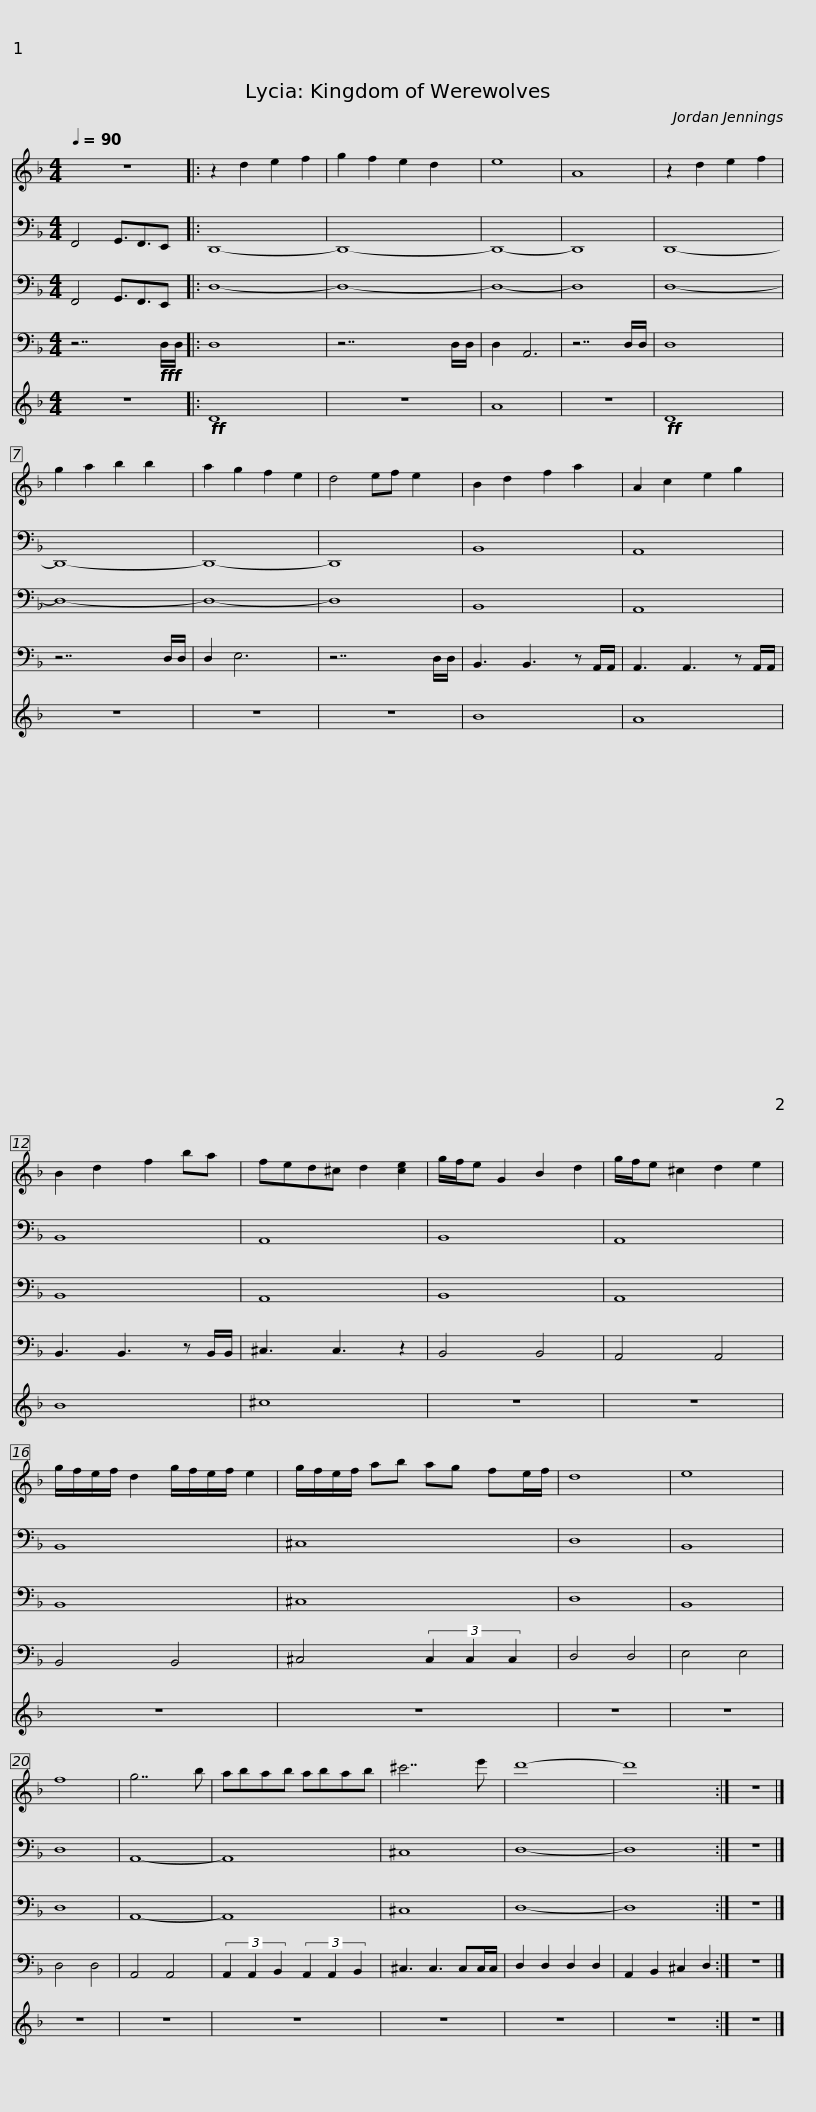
X:1
%%score 1 2 3 4 5
L:1/8
Q:1/4=90
M:4/4
I:linebreak $
K:F
V:1 treble
V:2 bass
V:3 bass transpose=-12
V:4 bass
V:5 treble
V:1
 z8 |: z2 d2 e2 f2 | g2 f2 e2 d2 | e8 | A8 | %5
 z2 d2 e2 f2 | g2 a2 b2 b2 |$ a2 g2 f2 e2 | d4 ef e2 | B2 d2 f2 a2 | %10
 A2 c2 e2 g2 | B2 d2 f2 ba | fed^c d2 [ce]2 |$ g/f/e G2 B2 d2 | g/f/e ^c2 d2 e2 | %15
 g/f/e/f/ d2 g/f/e/f/ e2 | g/f/e/f/ ab ag fe/f/ | d8 | e8 |$ f8 | %20
 g7 b | abab abab | ^c'7 e' | d'8- | d'8 :| %25
 z8 |] %26
V:2
 F,,4 G,,3/2F,,3/2E,, |: D,,8- | D,,8- | D,,8- | D,,8 | %5
 D,,8- | D,,8- |$ D,,8- | D,,8 | B,,8 | %10
 A,,8 | B,,8 | A,,8 |$ B,,8 | A,,8 | %15
 B,,8 | ^C,8 | D,8 | B,,8 |$ D,8 | %20
 A,,8- | A,,8 | ^C,8 | D,8- | D,8 :| %25
 z8 |] %26
V:3
 F,,4 G,,3/2F,,3/2E,, |: D,8- | D,8- | D,8- | D,8 | %5
 D,8- | D,8- |$ D,8- | D,8 | B,,8 | %10
 A,,8 | B,,8 | A,,8 |$ B,,8 | A,,8 | %15
 B,,8 | ^C,8 | D,8 | B,,8 |$ D,8 | %20
 A,,8- | A,,8 | ^C,8 | D,8- | D,8 :| %25
 z8 |] %26
V:4
 z7!fff! D,/D,/ |: D,8 | z7 D,/D,/ | D,2 A,,6 | z7 D,/D,/ | %5
 D,8 | z7 D,/D,/ |$ D,2 E,6 | z7 D,/D,/ | B,,3 B,,3 z A,,/A,,/ | %10
 A,,3 A,,3 z A,,/A,,/ | B,,3 B,,3 z B,,/B,,/ | ^C,3 C,3 z2 |$ B,,4 B,,4 | A,,4 A,,4 | %15
 B,,4 B,,4 | ^C,4 (3C,2 C,2 C,2 | D,4 D,4 | E,4 E,4 |$ D,4 D,4 | %20
 A,,4 A,,4 | (3A,,2 A,,2 B,,2 (3A,,2 A,,2 B,,2 | ^C,3 C,3 C,C,/C,/ | D,2 D,2 D,2 D,2 | A,,2 B,,2 ^C,2 D,2 :| %25
 z8 |] %26
V:5
 z8 |:!ff! D8 | z8 | A8 | z8 | %5
!ff! D8 | z8 |$ z8 | z8 | B8 | %10
 A8 | B8 | ^c8 |$ z8 | z8 | %15
 z8 | z8 | z8 | z8 |$ z8 | %20
 z8 | z8 | z8 | z8 | z8 :| %25
 z8 |] %26
